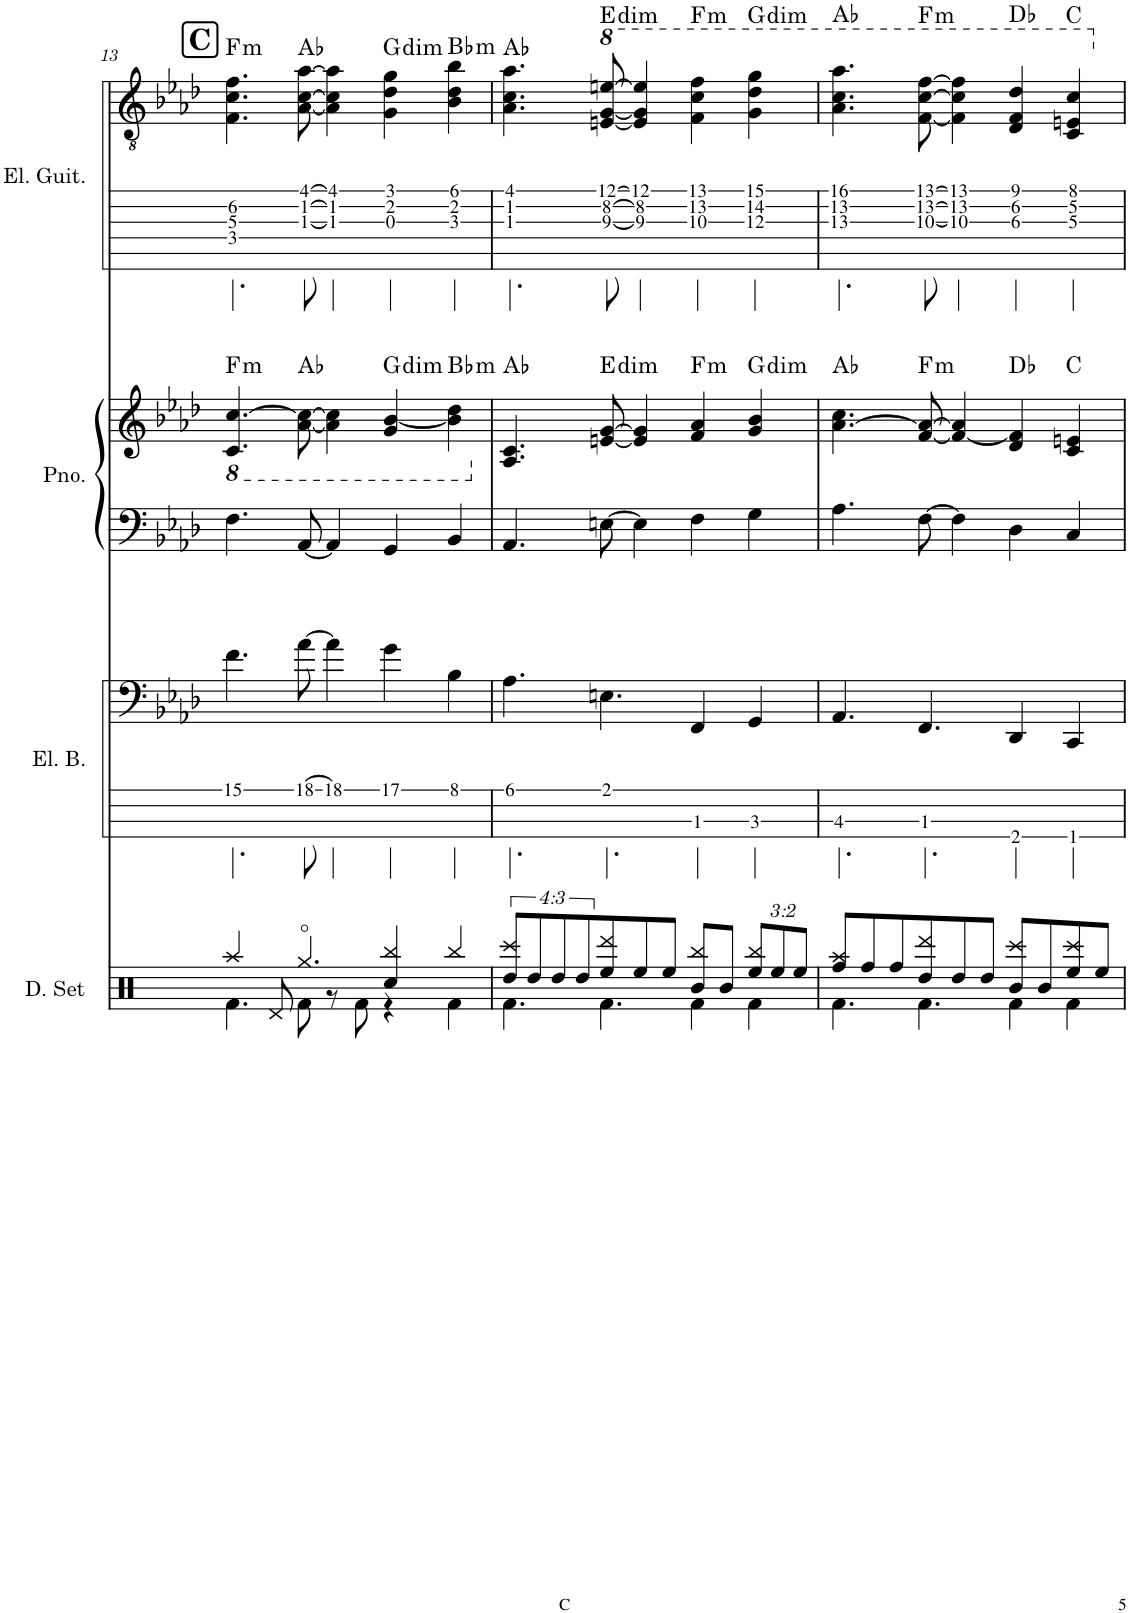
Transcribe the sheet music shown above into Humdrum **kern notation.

**kern	**kern	**kern	**kern	**kern	**kern	**kern	**kern	**harte	**kern	**kern	**harte
*part5	*part5	*part4	*part4	*part3	*part3	*part2	*part2	*part2	*part1	*part1	*part1
*staff10	*staff9	*staff8	*staff7	*staff6	*staff5	*staff4	*staff3	*	*staff2	*staff1	*
*I"Electric Bass	*	*I"Piano	*	*I"Piano	*	*I"Piano	*	*	*I"Electric Guitar	*	*
*I'El. B.	*	*I'Pno.	*	*I'Pno.	*	*I'Pno.	*	*	*I'El. Guit.	*	*
!!LO:PB:g=z
*	*clefF4	*clefF4	*clefG2	*clefF4	*clefG2	*clefF4	*clefG2	*	*	*clefGv2	*
*Trd7c12	*Trd7c12	*	*	*	*	*	*	*	*	*	*
*k[b-e-a-d-]	*k[b-e-a-d-]	*k[b-e-a-d-]	*k[b-e-a-d-]	*k[b-e-a-d-]	*k[b-e-a-d-]	*k[b-e-a-d-]	*k[b-e-a-d-]	*	*k[b-e-a-d-]	*k[b-e-a-d-]	*
*M5/4	*M5/4	*M5/4	*M5/4	*M5/4	*M5/4	*M5/4	*M5/4	*	*M5/4	*M5/4	*
*	*	*	*8ba	*	*	*	*	*	*	*	*
*	*	*	*	*	*8ba	*	*	*	*	*	*
*	*	*	*	*	*	*	*8ba	*	*	*	*
!!LO:REH:place=s1:a:B:cj:fs=14:t=C
=13	=13	=13	=13	=13	=13	=13	=13	=13	=13	=13	=13
!	!	!	!	!	!	!	!	!LO:H:kt=m	!	!	!LO:H:kt=m
4.f\	4.f\	4.F	4.C [4.c	4.F	4.C [4.c	4.F\	4.C/ [4.c/	F:min	4.F\ 4.c\ 4.f\	4.F\ 4.c\ 4.f\	F:min
[8a-\	[8a-\	[8AA-	[8A- 8c_	[8AA-	[8A- 8c_	[8AA-/	[8A-\ 8c\_	Ab:maj	[8A-\ [8c\ [8a-\	[8A-\ [8c\ [8a-\	Ab:maj
4a-\]	4a-\]	4AA-]	4A-] 4c]	4AA-]	4A-] 4c]	4AA-/]	4A-\] 4c\]	.	4A-\] 4c\] 4a-\]	4A-\] 4c\] 4a-\]	.
!	!	!	!	!	!	!	!	!LO:H:kt=dim	!	!	!LO:H:kt=dim
4g\	4g\	4GG	4G [>4B-	4GG	4G [>4B-	4GG/	4G/ [<4B-/	G:dim	4G\ 4d-\ 4g\	4G\ 4d-\ 4g\	G:dim
!	!	!	!	!	!	!	!	!LO:H:kt=m	!	!	!LO:H:kt=m
4B-\	4B-\	4BB-	4B-] 4d-	4BB-	4B-] 4d-	4BB-/	4B-\] 4d-\	Bb:min	4B-\ 4d-\ 4b-\	4B-\ 4d-\ 4b-\	Bb:min
=14	=14	=14	=14	=14	=14	=14	=14	=14	=14	=14	=14
*	*	*	*X8ba	*	*	*	*	*	*	*	*
*	*	*	*	*	*X8ba	*	*	*	*	*	*
*	*	*	*	*	*	*	*X8ba	*	*	*	*
4.A-\	4.A-\	4.AA-	4.A- 4.c	4.AA-	4.A- 4.c	4.AA-/	4.A-/ 4.c/	Ab:maj	4.A-\ 4.c\ 4.a-\	4.A-\ 4.c\ 4.a-\	Ab:maj
*	*	*	*	*	*	*	*	*	*	*8va	*
!	!	!	!	!	!	!	!	!LO:H:kt=dim	!	!	!LO:H:kt=dim
4.En\	4.En\	[8En	[8en [8g	[8En	[8en [8g	[8En\	[8en/ [8g/	E:dim	[8en\ [8g\ [8een\	[8en/ [8g/ [8een/	E:dim
.	.	4E]	4e] 4g]	4E]	4e] 4g]	4E\]	4e/] 4g/]	.	4e\] 4g\] 4ee\]	4e/] 4g/] 4ee/]	.
!	!	!	!	!	!	!	!	!LO:H:kt=m	!	!	!LO:H:kt=m
4FF\	4FF/	4F	4f 4a-	4F	4f 4a-	4F\	4f/ 4a-/	F:min	4f\ 4cc\ 4ff\	4f\ 4cc\ 4ff\	F:min
!	!	!	!	!	!	!	!	!LO:H:kt=dim	!	!	!LO:H:kt=dim
4GG\	4GG/	4G	4g 4b-	4G	4g 4b-	4G\	4g/ 4b-/	G:dim	4g\ 4dd-\ 4gg\	4g\ 4dd-\ 4gg\	G:dim
=15	=15	=15	=15	=15	=15	=15	=15	=15	=15	=15	=15
4.AA-\	4.AA-/	4.A-	[>4.a- 4.cc	4.A-	[>4.a- 4.cc	4.A-\	[>4.a-\ 4.cc\	Ab:maj	4.a-\ 4.cc\ 4.aa-\	4.a-\ 4.cc\ 4.aa-\	Ab:maj
!	!	!	!	!	!	!	!	!LO:H:kt=m	!	!	!LO:H:kt=m
4.FF\	4.FF/	[8F	[8f 8a-_	[8F	[8f 8a-_	[8F\	[8f/ 8a-/_	F:min	[8f\ [8cc\ [8ff\	[8f\ [8cc\ [8ff\	F:min
.	.	4F]	4f_ 4a-]	4F]	4f_ 4a-]	4F\]	4f/_ 4a-/]	.	4f\] 4cc\] 4ff\]	4f\] 4cc\] 4ff\]	.
4DD-\	4DD-/	4D-	4d- 4f]	4D-	4d- 4f]	4D-\	4d-/ 4f/]	Db:maj	4d-\ 4f\ 4dd-\	4d-/ 4f/ 4dd-/	Db:maj
4CC\	4CC/	4C	4c 4en	4C	4c 4en	4C/	4c/ 4en/	C:maj	4c\ 4en\ 4cc\	4c/ 4en/ 4cc/	C:maj
*	*	*	*	*	*	*	*	*	*	*X8va	*
=	=	=	=	=	=	=	=	=	=	=	=
*-	*-	*-	*-	*-	*-	*-	*-	*-	*-	*-	*-
